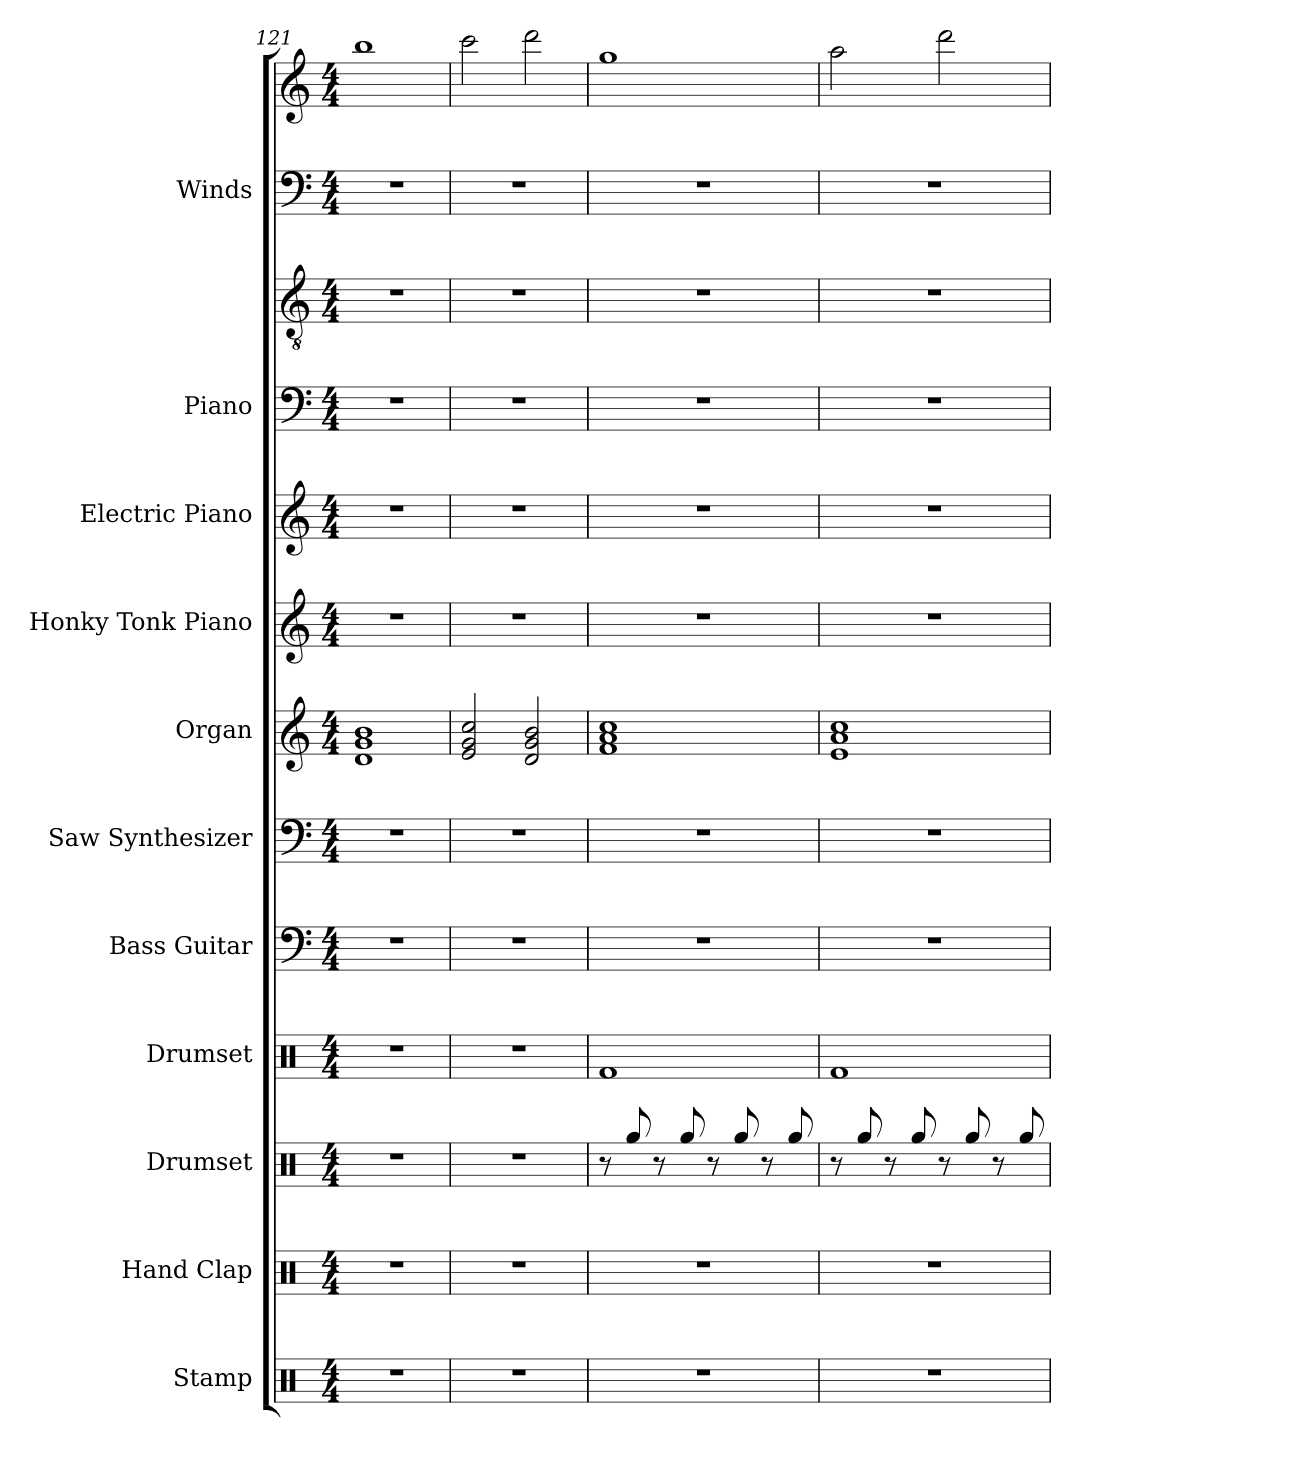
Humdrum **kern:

**kern	**kern	**kern	**kern	**kern	**kern	**kern	**kern	**kern	**kern	**kern	**kern	**kern
*part11	*part10	*part9	*part8	*part7	*part6	*part5	*part4	*part3	*part2	*part2	*part1	*part1
*staff13	*staff12	*staff11	*staff10	*staff9	*staff8	*staff7	*staff6	*staff5	*staff4	*staff3	*staff2	*staff1
*I"Stamp	*I"Hand Clap	*I"Drumset	*I"Drumset	*I"Bass Guitar	*I"Saw Synthesizer	*I"Organ	*I"Honky Tonk Piano	*I"Electric Piano	*I"Piano	*	*I"Winds	*
*I'Sta.	*I'Hd. Clp.	*I'D. Set	*I'D. Set	*I'B. Guit.	*I'Synth.	*I'Org.	*I'Hnk. Pno.	*I'El. Pno.	*I'Pno.	*	*I'W.	*
*clefX	*clefX	*clefX	*clefX	*clefF4	*clefF4	*clefG2	*clefG2	*clefG2	*clefF4	*clefGv2	*clefF4	*clefG2
*	*	*	*	*ITrd7c12	*	*	*	*	*	*	*	*
*k[]	*k[]	*k[]	*k[]	*k[]	*k[]	*k[]	*k[]	*k[]	*k[]	*k[]	*k[]	*k[]
*M4/4	*M4/4	*M4/4	*M4/4	*M4/4	*M4/4	*M4/4	*M4/4	*M4/4	*M4/4	*M4/4	*M4/4	*M4/4
=121	=121	=121	=121	=121	=121	=121	=121	=121	=121	=121	=121	=121
1r	1r	1r	1r	1r	1r	1d 1g 1b	1r	1r	1r	1r	1r	1bb
=122	=122	=122	=122	=122	=122	=122	=122	=122	=122	=122	=122	=122
1r	1r	1r	1r	1r	1r	2e/ 2g/ 2cc/	1r	1r	1r	1r	1r	2ccc\
.	.	.	.	.	.	2d/ 2g/ 2b/	.	.	.	.	.	2ddd\
!!LO:PB:g=z
=123	=123	=123	=123	=123	=123	=123	=123	=123	=123	=123	=123	=123
1r	1r	8r	1Rf	1r	1r	1f 1a 1cc	1r	1r	1r	1r	1r	1gg
.	.	8Rgg/	.	.	.	.	.	.	.	.	.	.
.	.	8r	.	.	.	.	.	.	.	.	.	.
.	.	8Rgg/	.	.	.	.	.	.	.	.	.	.
.	.	8r	.	.	.	.	.	.	.	.	.	.
.	.	8Rgg/	.	.	.	.	.	.	.	.	.	.
.	.	8r	.	.	.	.	.	.	.	.	.	.
.	.	8Rgg/	.	.	.	.	.	.	.	.	.	.
=124	=124	=124	=124	=124	=124	=124	=124	=124	=124	=124	=124	=124
1r	1r	8r	1Rf	1r	1r	1e 1a 1cc	1r	1r	1r	1r	1r	2aa\
.	.	8Rgg/	.	.	.	.	.	.	.	.	.	.
.	.	8r	.	.	.	.	.	.	.	.	.	.
.	.	8Rgg/	.	.	.	.	.	.	.	.	.	.
.	.	8r	.	.	.	.	.	.	.	.	.	2ddd\
.	.	8Rgg/	.	.	.	.	.	.	.	.	.	.
.	.	8r	.	.	.	.	.	.	.	.	.	.
.	.	8Rgg/	.	.	.	.	.	.	.	.	.	.
=	=	=	=	=	=	=	=	=	=	=	=	=
*-	*-	*-	*-	*-	*-	*-	*-	*-	*-	*-	*-	*-
